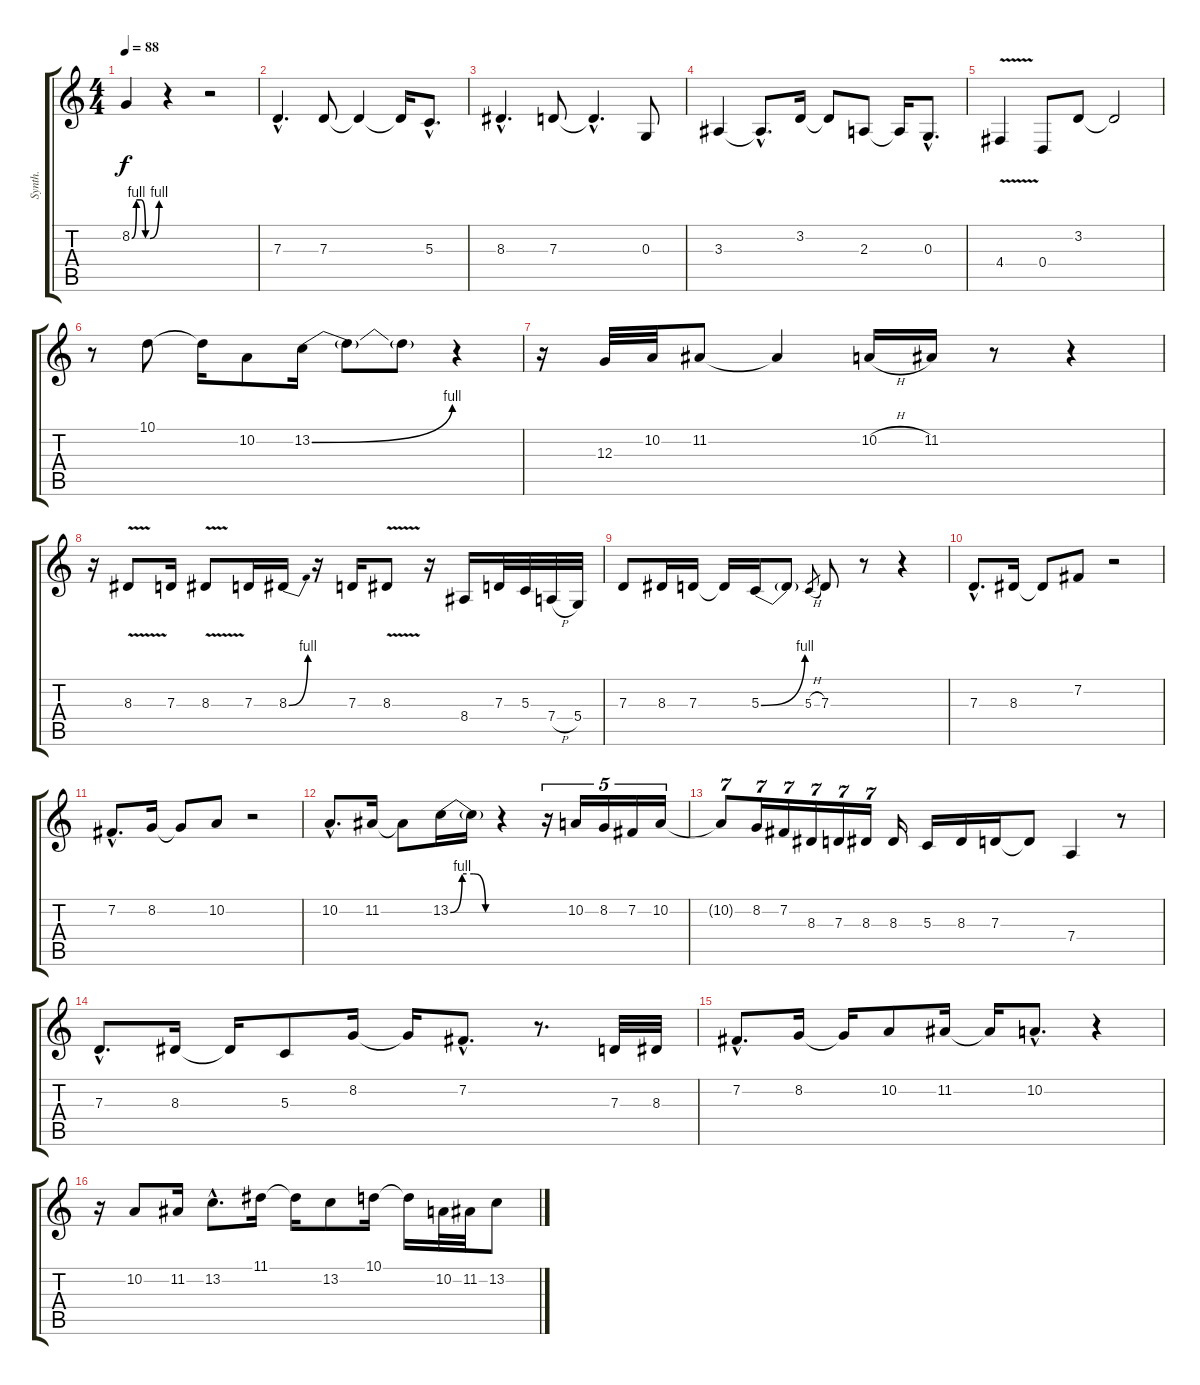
\track ("Synth." "Synth.") {instrument sitar}
\staff {score tabs}
\tuning (E4 B3 G3 D3 A2 E2) {hide}
\ts (4 4)
\tempo 88
\clef g2
\ks c
8.2{be (custom 0 0 10 4 20 4 30 0 40 0 60 4)}.4{dy f} r.4 r.2 |
7.3{hac}.4{d} 7.3.8 7.3{t}.4 7.3{t}.16 5.3{hac}.8{d} |
8.3{hac}.4{d} 7.3.8 7.3{hac t}.4{d} 0.3.8 |
3.3.4 3.3{hac t}.8{d} 3.2.16 3.2{t}.8 2.3.8 2.3{t}.16 0.3{hac}.8{d} |
4.4{v}.4 0.4.8 3.2.8 3.2{t}.2 |
r.8 10.1.8 10.1{t}.16 10.2.8 13.2{be (bend 0 0 60 4)}.16 13.2{t}.8 13.2{t}.8 r.4 |
r.16 12.3.32 10.2.32 11.2.8 11.2{t}.4 10.2{h}.16 11.2.16 r.8 r.4 |
r.16 8.3{v}.8 7.3.16 8.3{v}.8 7.3.16 8.3{be (bend 0 0 60 4)}.16 r.16 7.3.16 8.3{v}.8 r.16 8.4.16 7.3.32 5.3.32 7.4{h}.32 5.4.32 |
7.3.8 8.3.16 7.3.16 7.3{t}.16 5.3{be (bend 0 0 60 4)}.16 5.3{t}.8 5.3{h}.8{gr} 7.3.8 r.8 r.4 |
7.3{hac}.8{d} 8.3.16 8.3{t}.8 7.2.8 r.2 |
7.2{hac}.8{d} 8.2.16 8.2{t}.8 10.2.8 r.2 |
10.2{hac}.8{d} 11.2.16 11.2{t}.8 13.2{be (custom 0 0 15 4 30 4 45 0 60 0)}.16 13.2{t}.16 r.4 r.16{tu (5 4)} 10.2.16{tu (5 4)} 8.2.16{tu (5 4)} 7.2.16{tu (5 4)} 10.2.16{tu (5 4)} |
10.2{t}.8{tu (7 4)} 8.2.16{tu (7 4)} 7.2.16{tu (7 4)} 8.3.16{tu (7 4)} 7.3.16{tu (7 4)} 8.3.16{tu (7 4)} 8.3.16 5.3.16 8.3.16 7.3.16 7.3{t}.8 7.4.4 r.8 |
7.3{hac}.8{d} 8.3.16 8.3{t}.16 5.3.8 8.2.16 8.2{t}.16 7.2{hac}.8{d} r.8{d} 7.3.32 8.3.32 |
7.2{hac}.8{d} 8.2.16 8.2{t}.16 10.2.8 11.2.16 11.2{t}.16 10.2{hac}.8{d} r.4 |
r.16 10.2.8 11.2.16 13.2{hac}.8{d} 11.1.16 11.1{t}.16 13.2.8 10.1.16 10.1{t}.16 10.2.32 11.2.32 13.2.8
